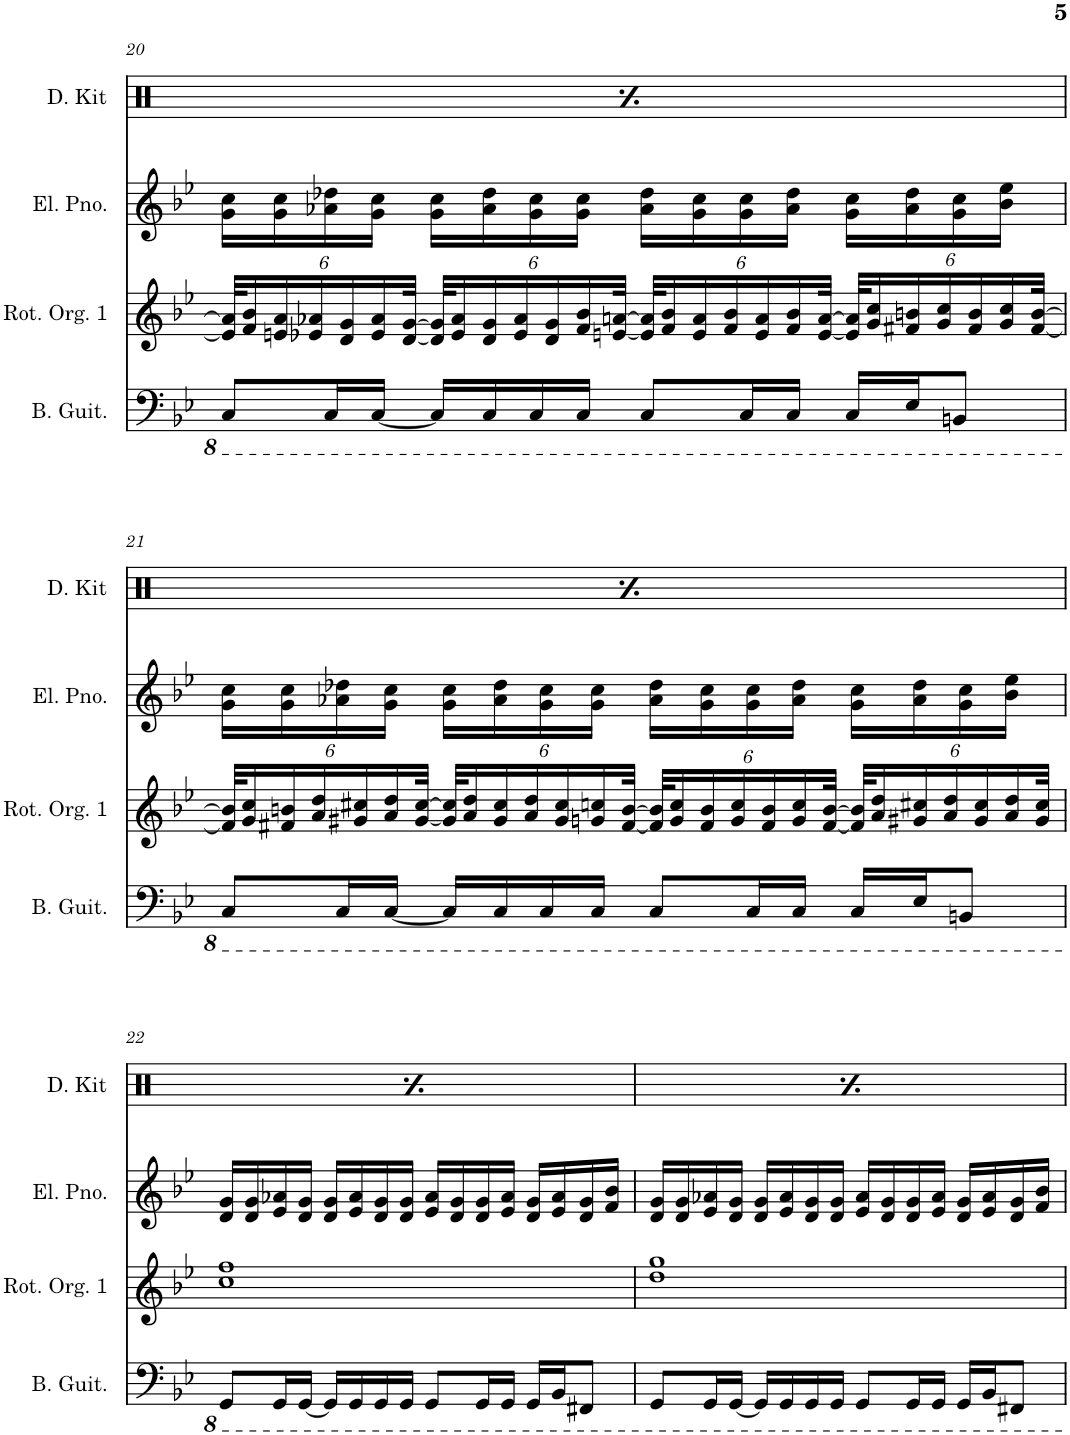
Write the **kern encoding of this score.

**kern	**kern	**kern	**kern	**kern
*part5	*part4	*part3	*part2	*part1
*staff5	*staff4	*staff3	*staff2	*staff1
*I"Bass Guitar	*I"Rotary Organ 1	*I"Electric Piano	*I"Congas	*I"Bongos
*I'B. Guit.	*I'Rot. Org. 1	*I'El. Pno.	*I'Con.	*I'Bon.
!!LO:PB:g=z
*clefF4	*clefG2	*clefG2	*clefX	*clefX
*	*Trd-7c-12	*	*	*
*k[b-e-]	*k[b-e-]	*k[b-e-]	*k[]	*k[]
*M4/4	*M4/4	*M4/4	*M4/4	*M4/4
*met(c)	*met(c)	*met(c)	*met(c)	*met(c)
*	*Xbrackettup	*	*	*
=20	=20	=20	=20	=20
8CC/L	48e/] 48a/]KLL	16g\ 16cc\LL	1r	1r
.	24f/ 24b-/	.	.	.
.	24en/ 24a/	16g\ 16cc\	.	.
.	24e-X/ 24a-X/	.	.	.
16CC/L	.	16a-X\ 16dd-X\	.	.
.	24d/ 24g/	.	.	.
[16CC/JJ	24e-/ 24a-/	16g\ 16cc\JJ	.	.
.	[48d/ [48g/JJk	.	.	.
16CC/LL]	48d/] 48g/]KLL	16g\ 16cc\LL	.	.
.	24e-/ 24a-/	.	.	.
16CC/	24d/ 24g/	16a-\ 16dd-\	.	.
.	24e-/ 24a-/	.	.	.
16CC/	.	16g\ 16cc\	.	.
.	24d/ 24g/	.	.	.
16CC/JJ	24f/ 24b-/	16g\ 16cc\JJ	.	.
.	[48en/ [48an/JJk	.	.	.
8CC/L	48e/] 48a/]KLL	16a-\ 16dd-\LL	.	.
.	24f/ 24b-/	.	.	.
.	24e/ 24a/	16g\ 16cc\	.	.
.	24f/ 24b-/	.	.	.
16CC/L	.	16g\ 16cc\	.	.
.	24e/ 24a/	.	.	.
16CC/JJ	24f/ 24b-/	16a-\ 16dd-\JJ	.	.
.	[48e/ [48a/JJk	.	.	.
16CC/LL	48e/] 48a/]KLL	16g\ 16cc\LL	.	.
.	24g/ 24cc/	.	.	.
16EE-/J	24f#X/ 24bn/	16a-\ 16dd-\	.	.
.	24g/ 24cc/	.	.	.
8BBBn/J	.	16g\ 16cc\	.	.
.	24f#/ 24b/	.	.	.
.	24g/ 24cc/	16b-\ 16ee-\JJ	.	.
.	[48f#/ [48b/JJk	.	.	.
!!LO:LB:g=z
=21	=21	=21	=21	=21
8CC/L	48f#/] 48b/]KLL	16g\ 16cc\LL	1r	1r
.	24g/ 24cc/	.	.	.
.	24f#X/ 24bn/	16g\ 16cc\	.	.
.	24a/ 24dd/	.	.	.
16CC/L	.	16a-X\ 16dd-X\	.	.
.	24g#X/ 24cc#X/	.	.	.
[16CC/JJ	24a/ 24dd/	16g\ 16cc\JJ	.	.
.	[48g#/ [48cc#/JJk	.	.	.
16CC/LL]	48g#/] 48cc#/]KLL	16g\ 16cc\LL	.	.
.	24a/ 24dd/	.	.	.
16CC/	24g#/ 24cc#/	16a-\ 16dd-\	.	.
.	24a/ 24dd/	.	.	.
16CC/	.	16g\ 16cc\	.	.
.	24g#/ 24cc#/	.	.	.
16CC/JJ	24gn/ 24ccn/	16g\ 16cc\JJ	.	.
.	[48f#/ [48b/JJk	.	.	.
8CC/L	48f#/] 48b/]KLL	16a-\ 16dd-\LL	.	.
.	24g/ 24cc/	.	.	.
.	24f#/ 24b/	16g\ 16cc\	.	.
.	24g/ 24cc/	.	.	.
16CC/L	.	16g\ 16cc\	.	.
.	24f#/ 24b/	.	.	.
16CC/JJ	24g/ 24cc/	16a-\ 16dd-\JJ	.	.
.	[48f#/ [48b/JJk	.	.	.
16CC/LL	48f#/] 48b/]KLL	16g\ 16cc\LL	.	.
.	24a/ 24dd/	.	.	.
16EE-/J	24g#X/ 24cc#X/	16a-\ 16dd-\	.	.
.	24a/ 24dd/	.	.	.
8BBBn/J	.	16g\ 16cc\	.	.
.	24g#/ 24cc#/	.	.	.
.	24a/ 24dd/	16b-\ 16ee-\JJ	.	.
.	48g#/ 48cc#/JJk	.	.	.
!!LO:LB:g=z
=22	=22	=22	=22	=22
8GGG/L	1cc 1ff	16d/ 16g/LL	1r	1r
.	.	16d/ 16g/	.	.
16GGG/L	.	16e-/ 16a-X/	.	.
[16GGG/JJ	.	16d/ 16g/JJ	.	.
16GGG/LL]	.	16d/ 16g/LL	.	.
16GGG/	.	16e-/ 16a-/	.	.
16GGG/	.	16d/ 16g/	.	.
16GGG/JJ	.	16d/ 16g/JJ	.	.
8GGG/L	.	16e-/ 16a-/LL	.	.
.	.	16d/ 16g/	.	.
16GGG/L	.	16d/ 16g/	.	.
16GGG/JJ	.	16e-/ 16a-/JJ	.	.
16GGG/LL	.	16d/ 16g/LL	.	.
16BBB-/J	.	16e-/ 16a-/	.	.
8FFF#X/J	.	16d/ 16g/	.	.
.	.	16f/ 16b-/JJ	.	.
=23	=23	=23	=23	=23
8GGG/L	1dd 1gg	16d/ 16g/LL	1r	1r
.	.	16d/ 16g/	.	.
16GGG/L	.	16e-/ 16a-X/	.	.
[16GGG/JJ	.	16d/ 16g/JJ	.	.
16GGG/LL]	.	16d/ 16g/LL	.	.
16GGG/	.	16e-/ 16a-/	.	.
16GGG/	.	16d/ 16g/	.	.
16GGG/JJ	.	16d/ 16g/JJ	.	.
8GGG/L	.	16e-/ 16a-/LL	.	.
.	.	16d/ 16g/	.	.
16GGG/L	.	16d/ 16g/	.	.
16GGG/JJ	.	16e-/ 16a-/JJ	.	.
16GGG/LL	.	16d/ 16g/LL	.	.
16BBB-/J	.	16e-/ 16a-/	.	.
8FFF#X/J	.	16d/ 16g/	.	.
.	.	16f/ 16b-/JJ	.	.
=	=	=	=	=
*-	*-	*-	*-	*-
